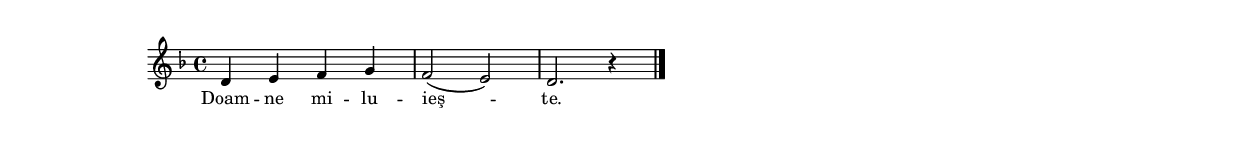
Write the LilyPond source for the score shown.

\version "2.19.80"
\include "defines.ly"
#(define myNoteSpacing 5.0)
#(define raggedRight #t)
\include "preamble.ly"

global = {
  \globalPreamble
  \key f \major
}

monoWords = \lyricmode {
  Doam -- ne mi -- lu -- ieş -- te.
}

monoMusic = \relative c' {
  d4 e4 f4 g4
  f2( e2)
  d2. r4 \bar "|."
}

\version "2.19.80"
myScore = \new Score \with {
  \override SpacingSpanner.shortest-duration-space = #myNoteSpacing
} <<
  \new Staff { \global \monoMusic }
  \addlyrics { \monoWords }
>>

\score {
  \myScore
  \layout { }
  \midi {
    \midiTempo
    \context {
      \Voice
      \remove "Dynamic_performer"
    }
  }
}

